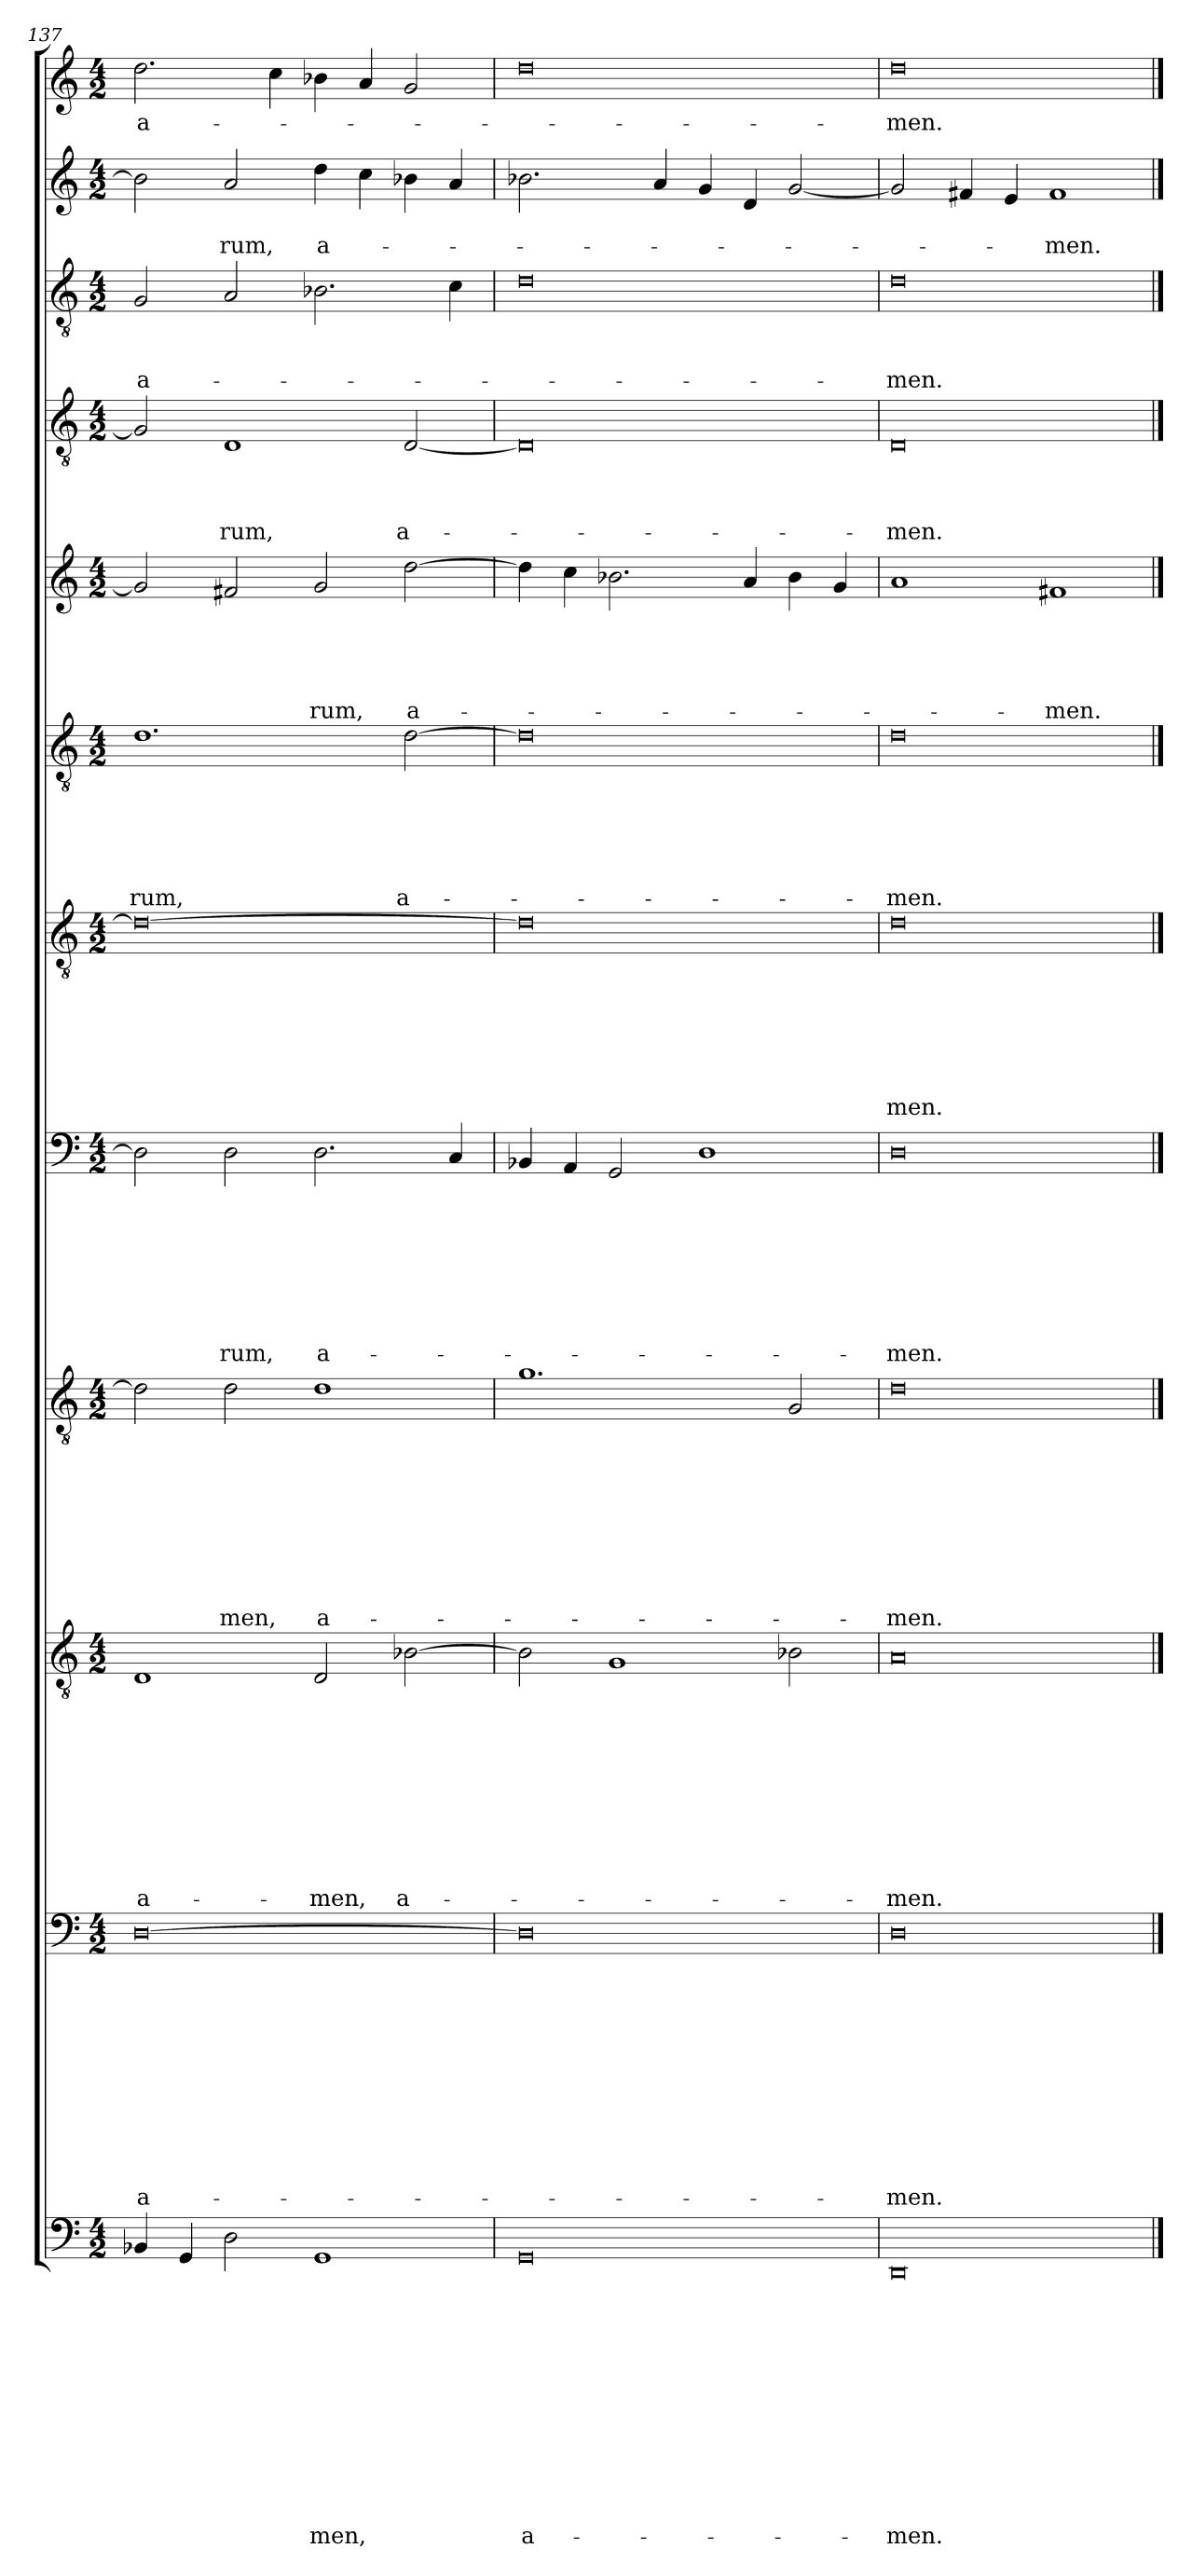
**kern	**text	**text	**text	**text	**text	**text	**text	**text	**text	**text	**text	**text	**kern	**text	**text	**text	**text	**text	**text	**text	**text	**text	**text	**text	**kern	**text	**text	**text	**text	**text	**text	**text	**text	**text	**text	**kern	**text	**text	**text	**text	**text	**text	**text	**text	**text	**kern	**text	**text	**text	**text	**text	**text	**text	**text	**kern	**text	**text	**text	**text	**text	**text	**text	**kern	**text	**text	**text	**text	**text	**text	**kern	**text	**text	**text	**text	**text	**kern	**text	**text	**text	**text	**kern	**text	**text	**text	**kern	**text	**text	**kern	**text
*part12	*part12	*part12	*part12	*part12	*part12	*part12	*part12	*part12	*part12	*part12	*part12	*part12	*part11	*part11	*part11	*part11	*part11	*part11	*part11	*part11	*part11	*part11	*part11	*part11	*part10	*part10	*part10	*part10	*part10	*part10	*part10	*part10	*part10	*part10	*part10	*part9	*part9	*part9	*part9	*part9	*part9	*part9	*part9	*part9	*part9	*part8	*part8	*part8	*part8	*part8	*part8	*part8	*part8	*part8	*part7	*part7	*part7	*part7	*part7	*part7	*part7	*part7	*part6	*part6	*part6	*part6	*part6	*part6	*part6	*part5	*part5	*part5	*part5	*part5	*part5	*part4	*part4	*part4	*part4	*part4	*part3	*part3	*part3	*part3	*part2	*part2	*part2	*part1	*part1
*staff12	*staff12	*staff12	*staff12	*staff12	*staff12	*staff12	*staff12	*staff12	*staff12	*staff12	*staff12	*staff12	*staff11	*staff11	*staff11	*staff11	*staff11	*staff11	*staff11	*staff11	*staff11	*staff11	*staff11	*staff11	*staff10	*staff10	*staff10	*staff10	*staff10	*staff10	*staff10	*staff10	*staff10	*staff10	*staff10	*staff9	*staff9	*staff9	*staff9	*staff9	*staff9	*staff9	*staff9	*staff9	*staff9	*staff8	*staff8	*staff8	*staff8	*staff8	*staff8	*staff8	*staff8	*staff8	*staff7	*staff7	*staff7	*staff7	*staff7	*staff7	*staff7	*staff7	*staff6	*staff6	*staff6	*staff6	*staff6	*staff6	*staff6	*staff5	*staff5	*staff5	*staff5	*staff5	*staff5	*staff4	*staff4	*staff4	*staff4	*staff4	*staff3	*staff3	*staff3	*staff3	*staff2	*staff2	*staff2	*staff1	*staff1
!!LO:PB:g=z
*clefF4	*	*	*	*	*	*	*	*	*	*	*	*	*clefF4	*	*	*	*	*	*	*	*	*	*	*	*clefGv2	*	*	*	*	*	*	*	*	*	*	*clefGv2	*	*	*	*	*	*	*	*	*	*clefF4	*	*	*	*	*	*	*	*	*clefGv2	*	*	*	*	*	*	*	*clefGv2	*	*	*	*	*	*	*clefG2	*	*	*	*	*	*clefGv2	*	*	*	*	*clefGv2	*	*	*	*clefG2	*	*	*clefG2	*
*k[]	*	*	*	*	*	*	*	*	*	*	*	*	*k[]	*	*	*	*	*	*	*	*	*	*	*	*k[]	*	*	*	*	*	*	*	*	*	*	*k[]	*	*	*	*	*	*	*	*	*	*k[]	*	*	*	*	*	*	*	*	*k[]	*	*	*	*	*	*	*	*k[]	*	*	*	*	*	*	*k[]	*	*	*	*	*	*k[]	*	*	*	*	*k[]	*	*	*	*k[]	*	*	*k[]	*
*C:	*	*	*	*	*	*	*	*	*	*	*	*	*C:	*	*	*	*	*	*	*	*	*	*	*	*C:	*	*	*	*	*	*	*	*	*	*	*C:	*	*	*	*	*	*	*	*	*	*C:	*	*	*	*	*	*	*	*	*C:	*	*	*	*	*	*	*	*C:	*	*	*	*	*	*	*C:	*	*	*	*	*	*C:	*	*	*	*	*C:	*	*	*	*C:	*	*	*C:	*
*M4/2	*	*	*	*	*	*	*	*	*	*	*	*	*M4/2	*	*	*	*	*	*	*	*	*	*	*	*M4/2	*	*	*	*	*	*	*	*	*	*	*M4/2	*	*	*	*	*	*	*	*	*	*M4/2	*	*	*	*	*	*	*	*	*M4/2	*	*	*	*	*	*	*	*M4/2	*	*	*	*	*	*	*M4/2	*	*	*	*	*	*M4/2	*	*	*	*	*M4/2	*	*	*	*M4/2	*	*	*M4/2	*
=137	=137	=137	=137	=137	=137	=137	=137	=137	=137	=137	=137	=137	=137	=137	=137	=137	=137	=137	=137	=137	=137	=137	=137	=137	=137	=137	=137	=137	=137	=137	=137	=137	=137	=137	=137	=137	=137	=137	=137	=137	=137	=137	=137	=137	=137	=137	=137	=137	=137	=137	=137	=137	=137	=137	=137	=137	=137	=137	=137	=137	=137	=137	=137	=137	=137	=137	=137	=137	=137	=137	=137	=137	=137	=137	=137	=137	=137	=137	=137	=137	=137	=137	=137	=137	=137	=137	=137	=137	=137
!	!	!	!	!	!	!	!	!	!	!	!	!	!	!	!	!	!	!	!	!	!	!	!	!LO:LY:b	!	!	!	!	!	!	!	!	!	!	!LO:LY:b	!	!	!	!	!	!	!	!	!	!	!	!	!	!	!	!	!	!	!	!	!	!	!	!	!	!	!	!	!	!	!	!	!	!LO:LY:b	!	!	!	!	!	!	!	!	!	!	!	!	!	!	!LO:LY:b	!	!	!	!	!LO:LY:b
4BB-X/	.	.	.	.	.	.	.	.	.	.	.	.	[0D	.	.	.	.	.	.	.	.	.	.	a-	1D	.	.	.	.	.	.	.	.	.	a-	2d\]	.	.	.	.	.	.	.	.	.	2D\]	.	.	.	.	.	.	.	.	0d_	.	.	.	.	.	.	.	1.d	.	.	.	.	.	-rum,	2g/]	.	.	.	.	.	2G/]	.	.	.	.	2G/	.	.	a-	2b-\]	.	.	2.dd\	a-
4GG/	.	.	.	.	.	.	.	.	.	.	.	.	.	.	.	.	.	.	.	.	.	.	.	.	.	.	.	.	.	.	.	.	.	.	.	.	.	.	.	.	.	.	.	.	.	.	.	.	.	.	.	.	.	.	.	.	.	.	.	.	.	.	.	.	.	.	.	.	.	.	.	.	.	.	.	.	.	.	.	.	.	.	.	.	.	.	.	.	.
!	!	!	!	!	!	!	!	!	!	!	!	!	!	!	!	!	!	!	!	!	!	!	!	!	!	!	!	!	!	!	!	!	!	!	!	!	!	!	!	!	!	!	!	!	!LO:LY:b	!	!	!	!	!	!	!	!	!LO:LY:b	!	!	!	!	!	!	!	!	!	!	!	!	!	!	!	!	!	!	!	!	!	!	!	!	!	!LO:LY:b	!	!	!	!	!	!	!LO:LY:b	!	!
2D\	.	.	.	.	.	.	.	.	.	.	.	.	.	.	.	.	.	.	.	.	.	.	.	.	.	.	.	.	.	.	.	.	.	.	.	2d\	.	.	.	.	.	.	.	.	-men,	2D\	.	.	.	.	.	.	.	-rum,	.	.	.	.	.	.	.	.	.	.	.	.	.	.	.	2f#X/	.	.	.	.	.	1D	.	.	.	-rum,	2A/	.	.	.	2a/	.	-rum,	.	.
.	.	.	.	.	.	.	.	.	.	.	.	.	.	.	.	.	.	.	.	.	.	.	.	.	.	.	.	.	.	.	.	.	.	.	.	.	.	.	.	.	.	.	.	.	.	.	.	.	.	.	.	.	.	.	.	.	.	.	.	.	.	.	.	.	.	.	.	.	.	.	.	.	.	.	.	.	.	.	.	.	.	.	.	.	.	.	.	4cc\	.
!	!	!	!	!	!	!	!	!	!	!	!	!LO:LY:b	!	!	!	!	!	!	!	!	!	!	!	!	!	!	!	!	!	!	!	!	!	!	!LO:LY:b	!	!	!	!	!	!	!	!	!	!LO:LY:b	!	!	!	!	!	!	!	!	!LO:LY:b	!	!	!	!	!	!	!	!	!	!	!	!	!	!	!	!	!	!	!	!	!LO:LY:b	!	!	!	!	!	!	!	!	!	!	!	!LO:LY:b	!	!
1GG	.	.	.	.	.	.	.	.	.	.	.	-men,	.	.	.	.	.	.	.	.	.	.	.	.	2D/	.	.	.	.	.	.	.	.	.	-men,	1d	.	.	.	.	.	.	.	.	a-	2.D\	.	.	.	.	.	.	.	a-	.	.	.	.	.	.	.	.	.	.	.	.	.	.	.	2g/	.	.	.	.	-rum,	.	.	.	.	.	2.B-X\	.	.	.	4dd\	.	a-	4b-X\	.
.	.	.	.	.	.	.	.	.	.	.	.	.	.	.	.	.	.	.	.	.	.	.	.	.	.	.	.	.	.	.	.	.	.	.	.	.	.	.	.	.	.	.	.	.	.	.	.	.	.	.	.	.	.	.	.	.	.	.	.	.	.	.	.	.	.	.	.	.	.	.	.	.	.	.	.	.	.	.	.	.	.	.	.	.	4cc\	.	.	4a/	.
!	!	!	!	!	!	!	!	!	!	!	!	!	!	!	!	!	!	!	!	!	!	!	!	!	!	!	!	!	!	!	!	!	!	!	!LO:LY:b	!	!	!	!	!	!	!	!	!	!	!	!	!	!	!	!	!	!	!	!	!	!	!	!	!	!	!	!	!	!	!	!	!	!LO:LY:b	!	!	!	!	!	!LO:LY:b	!	!	!	!	!LO:LY:b	!	!	!	!	!	!	!	!	!
.	.	.	.	.	.	.	.	.	.	.	.	.	.	.	.	.	.	.	.	.	.	.	.	.	[2B-X\	.	.	.	.	.	.	.	.	.	a-	.	.	.	.	.	.	.	.	.	.	.	.	.	.	.	.	.	.	.	.	.	.	.	.	.	.	.	[2d\	.	.	.	.	.	a-	[2dd\	.	.	.	.	a-	[2D/	.	.	.	a-	.	.	.	.	4b-X\	.	.	2g/	.
.	.	.	.	.	.	.	.	.	.	.	.	.	.	.	.	.	.	.	.	.	.	.	.	.	.	.	.	.	.	.	.	.	.	.	.	.	.	.	.	.	.	.	.	.	.	4C/	.	.	.	.	.	.	.	.	.	.	.	.	.	.	.	.	.	.	.	.	.	.	.	.	.	.	.	.	.	.	.	.	.	.	4c\	.	.	.	4a/	.	.	.	.
=138	=138	=138	=138	=138	=138	=138	=138	=138	=138	=138	=138	=138	=138	=138	=138	=138	=138	=138	=138	=138	=138	=138	=138	=138	=138	=138	=138	=138	=138	=138	=138	=138	=138	=138	=138	=138	=138	=138	=138	=138	=138	=138	=138	=138	=138	=138	=138	=138	=138	=138	=138	=138	=138	=138	=138	=138	=138	=138	=138	=138	=138	=138	=138	=138	=138	=138	=138	=138	=138	=138	=138	=138	=138	=138	=138	=138	=138	=138	=138	=138	=138	=138	=138	=138	=138	=138	=138	=138	=138
!	!	!	!	!	!	!	!	!	!	!	!	!LO:LY:b	!	!	!	!	!	!	!	!	!	!	!	!	!	!	!	!	!	!	!	!	!	!	!	!	!	!	!	!	!	!	!	!	!	!	!	!	!	!	!	!	!	!	!	!	!	!	!	!	!	!	!	!	!	!	!	!	!	!	!	!	!	!	!	!	!	!	!	!	!	!	!	!	!	!	!	!	!
0GG	.	.	.	.	.	.	.	.	.	.	.	a-	0D]	.	.	.	.	.	.	.	.	.	.	.	2B-\]	.	.	.	.	.	.	.	.	.	.	1.g	.	.	.	.	.	.	.	.	.	4BB-X/	.	.	.	.	.	.	.	.	0d]	.	.	.	.	.	.	.	0d]	.	.	.	.	.	.	4dd\]	.	.	.	.	.	0D]	.	.	.	.	0d	.	.	.	2.b-X\	.	.	0dd	.
.	.	.	.	.	.	.	.	.	.	.	.	.	.	.	.	.	.	.	.	.	.	.	.	.	.	.	.	.	.	.	.	.	.	.	.	.	.	.	.	.	.	.	.	.	.	4AA/	.	.	.	.	.	.	.	.	.	.	.	.	.	.	.	.	.	.	.	.	.	.	.	4cc\	.	.	.	.	.	.	.	.	.	.	.	.	.	.	.	.	.	.	.
.	.	.	.	.	.	.	.	.	.	.	.	.	.	.	.	.	.	.	.	.	.	.	.	.	1G	.	.	.	.	.	.	.	.	.	.	.	.	.	.	.	.	.	.	.	.	2GG/	.	.	.	.	.	.	.	.	.	.	.	.	.	.	.	.	.	.	.	.	.	.	.	2.b-X\	.	.	.	.	.	.	.	.	.	.	.	.	.	.	.	.	.	.	.
.	.	.	.	.	.	.	.	.	.	.	.	.	.	.	.	.	.	.	.	.	.	.	.	.	.	.	.	.	.	.	.	.	.	.	.	.	.	.	.	.	.	.	.	.	.	.	.	.	.	.	.	.	.	.	.	.	.	.	.	.	.	.	.	.	.	.	.	.	.	.	.	.	.	.	.	.	.	.	.	.	.	.	.	.	4a/	.	.	.	.
.	.	.	.	.	.	.	.	.	.	.	.	.	.	.	.	.	.	.	.	.	.	.	.	.	.	.	.	.	.	.	.	.	.	.	.	.	.	.	.	.	.	.	.	.	.	1D	.	.	.	.	.	.	.	.	.	.	.	.	.	.	.	.	.	.	.	.	.	.	.	.	.	.	.	.	.	.	.	.	.	.	.	.	.	.	4g/	.	.	.	.
.	.	.	.	.	.	.	.	.	.	.	.	.	.	.	.	.	.	.	.	.	.	.	.	.	.	.	.	.	.	.	.	.	.	.	.	.	.	.	.	.	.	.	.	.	.	.	.	.	.	.	.	.	.	.	.	.	.	.	.	.	.	.	.	.	.	.	.	.	.	4a/	.	.	.	.	.	.	.	.	.	.	.	.	.	.	4d/	.	.	.	.
.	.	.	.	.	.	.	.	.	.	.	.	.	.	.	.	.	.	.	.	.	.	.	.	.	2B-X\	.	.	.	.	.	.	.	.	.	.	2G/	.	.	.	.	.	.	.	.	.	.	.	.	.	.	.	.	.	.	.	.	.	.	.	.	.	.	.	.	.	.	.	.	.	4b-\	.	.	.	.	.	.	.	.	.	.	.	.	.	.	[2g/	.	.	.	.
.	.	.	.	.	.	.	.	.	.	.	.	.	.	.	.	.	.	.	.	.	.	.	.	.	.	.	.	.	.	.	.	.	.	.	.	.	.	.	.	.	.	.	.	.	.	.	.	.	.	.	.	.	.	.	.	.	.	.	.	.	.	.	.	.	.	.	.	.	.	4g/	.	.	.	.	.	.	.	.	.	.	.	.	.	.	.	.	.	.	.
=139	=139	=139	=139	=139	=139	=139	=139	=139	=139	=139	=139	=139	=139	=139	=139	=139	=139	=139	=139	=139	=139	=139	=139	=139	=139	=139	=139	=139	=139	=139	=139	=139	=139	=139	=139	=139	=139	=139	=139	=139	=139	=139	=139	=139	=139	=139	=139	=139	=139	=139	=139	=139	=139	=139	=139	=139	=139	=139	=139	=139	=139	=139	=139	=139	=139	=139	=139	=139	=139	=139	=139	=139	=139	=139	=139	=139	=139	=139	=139	=139	=139	=139	=139	=139	=139	=139	=139	=139	=139
!	!	!	!	!	!	!	!	!	!	!	!	!LO:LY:b	!	!	!	!	!	!	!	!	!	!	!	!LO:LY:b	!	!	!	!	!	!	!	!	!	!	!LO:LY:b	!	!	!	!	!	!	!	!	!	!LO:LY:b	!	!	!	!	!	!	!	!	!LO:LY:b	!	!	!	!	!	!	!	!LO:LY:b	!	!	!	!	!	!	!LO:LY:b	!	!	!	!	!	!	!	!	!	!	!LO:LY:b	!	!	!	!LO:LY:b	!	!	!	!	!LO:LY:b
0DD	.	.	.	.	.	.	.	.	.	.	.	-men.	0D	.	.	.	.	.	.	.	.	.	.	-men.	0A	.	.	.	.	.	.	.	.	.	-men.	0d	.	.	.	.	.	.	.	.	-men.	0D	.	.	.	.	.	.	.	-men.	0d	.	.	.	.	.	.	-men.	0d	.	.	.	.	.	-men.	1a	.	.	.	.	.	0D	.	.	.	-men.	0d	.	.	-men.	2g/]	.	.	0dd	-men.
.	.	.	.	.	.	.	.	.	.	.	.	.	.	.	.	.	.	.	.	.	.	.	.	.	.	.	.	.	.	.	.	.	.	.	.	.	.	.	.	.	.	.	.	.	.	.	.	.	.	.	.	.	.	.	.	.	.	.	.	.	.	.	.	.	.	.	.	.	.	.	.	.	.	.	.	.	.	.	.	.	.	.	.	.	4f#X/	.	.	.	.
.	.	.	.	.	.	.	.	.	.	.	.	.	.	.	.	.	.	.	.	.	.	.	.	.	.	.	.	.	.	.	.	.	.	.	.	.	.	.	.	.	.	.	.	.	.	.	.	.	.	.	.	.	.	.	.	.	.	.	.	.	.	.	.	.	.	.	.	.	.	.	.	.	.	.	.	.	.	.	.	.	.	.	.	.	4e/	.	.	.	.
!	!	!	!	!	!	!	!	!	!	!	!	!	!	!	!	!	!	!	!	!	!	!	!	!	!	!	!	!	!	!	!	!	!	!	!	!	!	!	!	!	!	!	!	!	!	!	!	!	!	!	!	!	!	!	!	!	!	!	!	!	!	!	!	!	!	!	!	!	!	!	!	!	!	!	!LO:LY:b	!	!	!	!	!	!	!	!	!	!	!	!LO:LY:b	!	!
.	.	.	.	.	.	.	.	.	.	.	.	.	.	.	.	.	.	.	.	.	.	.	.	.	.	.	.	.	.	.	.	.	.	.	.	.	.	.	.	.	.	.	.	.	.	.	.	.	.	.	.	.	.	.	.	.	.	.	.	.	.	.	.	.	.	.	.	.	.	1f#X	.	.	.	.	-men.	.	.	.	.	.	.	.	.	.	1f#	.	-men.	.	.
==	==	==	==	==	==	==	==	==	==	==	==	==	==	==	==	==	==	==	==	==	==	==	==	==	==	==	==	==	==	==	==	==	==	==	==	==	==	==	==	==	==	==	==	==	==	==	==	==	==	==	==	==	==	==	==	==	==	==	==	==	==	==	==	==	==	==	==	==	==	==	==	==	==	==	==	==	==	==	==	==	==	==	==	==	==	==	==	==	==
*-	*-	*-	*-	*-	*-	*-	*-	*-	*-	*-	*-	*-	*-	*-	*-	*-	*-	*-	*-	*-	*-	*-	*-	*-	*-	*-	*-	*-	*-	*-	*-	*-	*-	*-	*-	*-	*-	*-	*-	*-	*-	*-	*-	*-	*-	*-	*-	*-	*-	*-	*-	*-	*-	*-	*-	*-	*-	*-	*-	*-	*-	*-	*-	*-	*-	*-	*-	*-	*-	*-	*-	*-	*-	*-	*-	*-	*-	*-	*-	*-	*-	*-	*-	*-	*-	*-	*-	*-	*-
